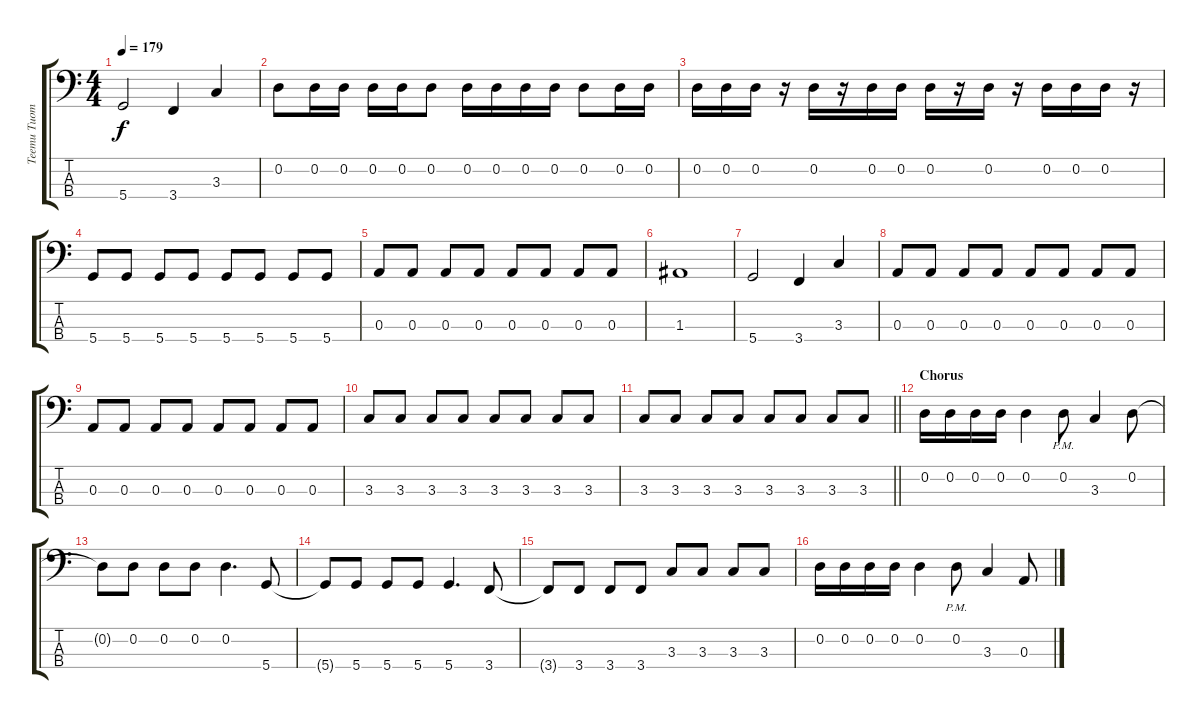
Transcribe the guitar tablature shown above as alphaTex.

\track ("Teemu Tuominen (Bass)" "Teemu Tuom") {instrument electricbassfinger}
\staff {score tabs}
\tuning (G2 D2 A1 D1) {hide}
\ts (4 4)
\tempo 179
\clef f4
\ks c
5.4.2{dy f} 3.4.4 3.3.4 |
0.2.8 0.2.16 0.2.16 0.2.16 0.2.16 0.2.8 0.2.16 0.2.16 0.2.16 0.2.16 0.2.8 0.2.16 0.2.16 |
0.2.16 0.2.16 0.2.16 r.16 0.2.16 r.16 0.2.16 0.2.16 0.2.16 r.16 0.2.16 r.16 0.2.16 0.2.16 0.2.16 r.16 |
5.4.8 5.4.8 5.4.8 5.4.8 5.4.8 5.4.8 5.4.8 5.4.8 |
0.3.8 0.3.8 0.3.8 0.3.8 0.3.8 0.3.8 0.3.8 0.3.8 |
1.3.1 |
5.4.2 3.4.4 3.3.4 |
0.3.8 0.3.8 0.3.8 0.3.8 0.3.8 0.3.8 0.3.8 0.3.8 |
0.3.8 0.3.8 0.3.8 0.3.8 0.3.8 0.3.8 0.3.8 0.3.8 |
3.3.8 3.3.8 3.3.8 3.3.8 3.3.8 3.3.8 3.3.8 3.3.8 |
\barLineRight lightlight
3.3.8 3.3.8 3.3.8 3.3.8 3.3.8 3.3.8 3.3.8 3.3.8 |
\section ("" "Chorus")
0.2.16 0.2.16 0.2.16 0.2.16 0.2.4 0.2{pm}.8 3.3.4 0.2.8 |
0.2{t}.8 0.2.8 0.2.8 0.2.8 0.2.4{d} 5.4.8 |
5.4{t}.8 5.4.8 5.4.8 5.4.8 5.4.4{d} 3.4.8 |
3.4{t}.8 3.4.8 3.4.8 3.4.8 3.3.8 3.3.8 3.3.8 3.3.8 |
0.2.16 0.2.16 0.2.16 0.2.16 0.2.4 0.2{pm}.8 3.3.4 0.3.8
